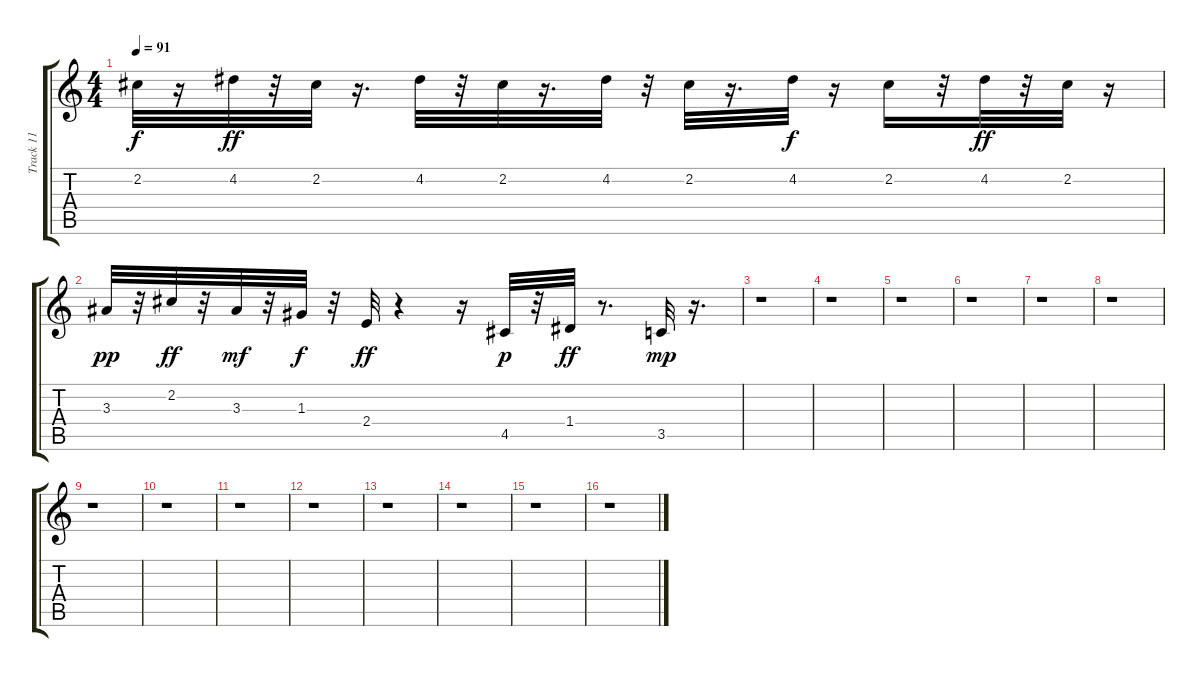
\track ("Track 11" "Track 11") {instrument guitarharmonics}
\staff {score tabs}
\tuning (E4 B3 G3 D3 A2 E2) {hide}
\ts (4 4)
\tempo 91
\clef g2
\ks c
2.2.32{dy f} r.16 4.2.32{dy ff} r.32 2.2.32 r.16{d} 4.2.32 r.32 2.2.32 r.16{d} 4.2.32 r.32 2.2.32 r.16{d} 4.2.32{dy f} r.16 2.2.16 r.32 4.2.32{dy ff} r.32 2.2.32 r.16 |
3.3.32{dy pp} r.32 2.2.32{dy ff} r.32 3.3.32{dy mf} r.32 1.3.32{dy f} r.32 2.4.32{dy ff} r.4 r.16 4.5.32{dy p} r.32 1.4.32{dy ff} r.8{d} 3.5.32{dy mp} r.16{d} |
r.1 |
r.1 |
r.1 |
r.1 |
r.1 |
r.1 |
r.1 |
r.1 |
r.1 |
r.1 |
r.1 |
r.1 |
r.1 |
r.1
